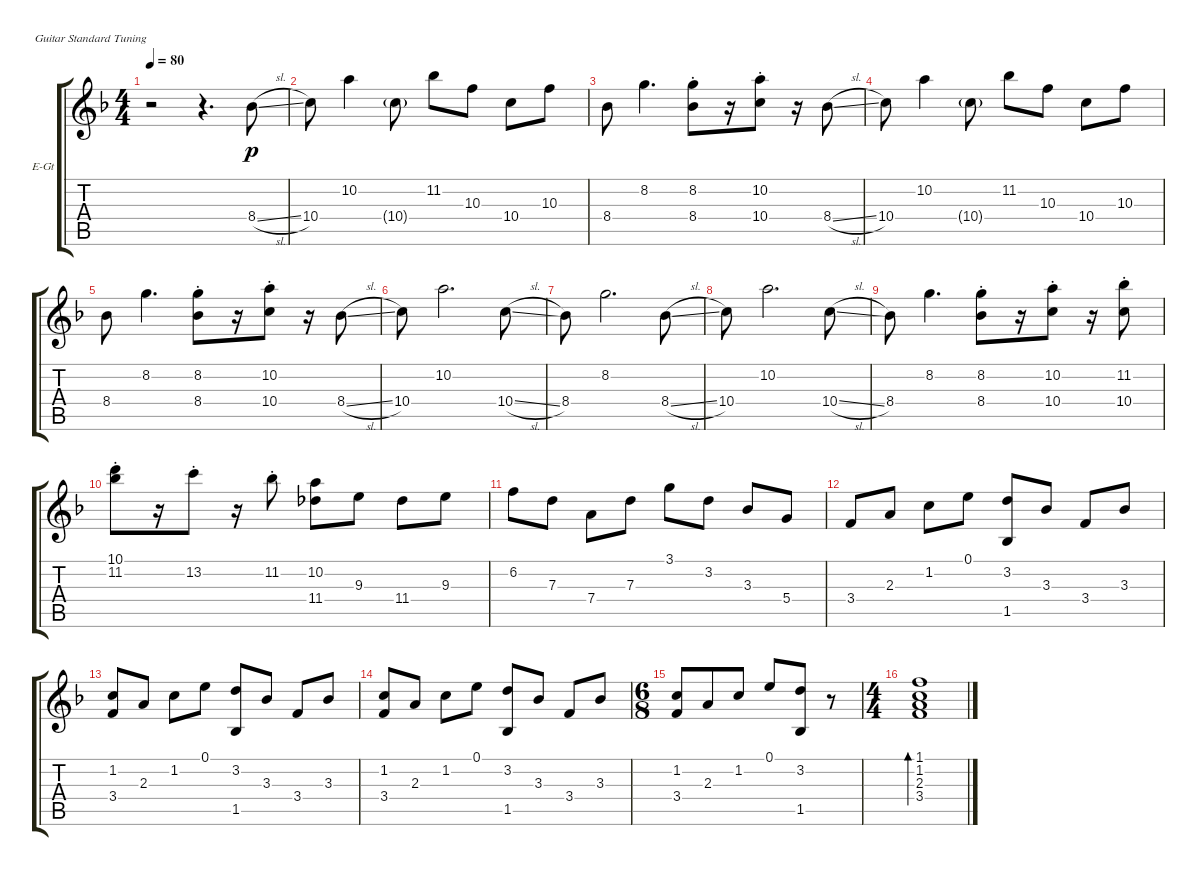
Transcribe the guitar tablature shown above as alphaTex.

\defaultSystemsLayout 4
\bracketExtendMode groupsimilarinstruments
\firstSystemTrackNameOrientation horizontal
\otherSystemsTrackNameOrientation horizontal
\track ("Electric Guitar" "E-Gt") {instrument electricguitarclean}
\staff {score tabs}
\tuning (E4 B3 G3 D3 A2 E2)
\ts (4 4)
\tempo 80
\clef g2
\ks f
r.2{dy p instrument electricguitarclean} r.4{d} 8.4{sl}.8 |
10.4.8 10.2.4 10.4{g}.8 11.2.8 10.3.8 10.4.8 10.3.8 |
8.4.8 8.2.4{d} (8.2 8.4{st}).8 r.16 (10.2 10.4{st}).8 r.16 8.4{sl}.8 |
10.4.8 10.2.4 10.4{g}.8 11.2.8 10.3.8 10.4.8 10.3.8 |
8.4.8 8.2.4{d} (8.2 8.4{st}).8 r.16 (10.2 10.4{st}).8 r.16 8.4{sl}.8 |
10.4.8 10.2.2{d} 10.4{sl}.8 |
8.4.8 8.2.2{d} 8.4{sl}.8 |
10.4.8 10.2.2{d} 10.4{sl}.8 |
8.4.8 8.2.4{d} (8.2 8.4{st}).8 r.16 (10.2 10.4{st}).8 r.16 (10.4 11.2{st}).8 |
(11.2 10.1{st}).8 r.16 13.2{st}.8 r.16 11.2{st}.8 (10.2 11.4).8 9.3.8 11.4.8 9.3.8 |
6.2.8 7.3.8 7.4.8 7.3.8 3.1.8 3.2.8 3.3.8 5.4.8 |
3.4.8 2.3.8 1.2.8 0.1.8 (3.2 1.5).8 3.3.8 3.4.8 3.3.8 |
(3.4 1.2).8 2.3.8 1.2.8 0.1.8 (3.2 1.5).8 3.3.8 3.4.8 3.3.8 |
(3.4 1.2).8 2.3.8 1.2.8 0.1.8 (3.2 1.5).8 3.3.8 3.4.8 3.3.8 |
\ts (6 8)
(3.4 1.2).8 2.3.8 1.2.8 0.1.8 (3.2 1.5).8 r.8 |
\ts (4 4)
(3.4 2.3 1.2 1.1).1{bd 116}
